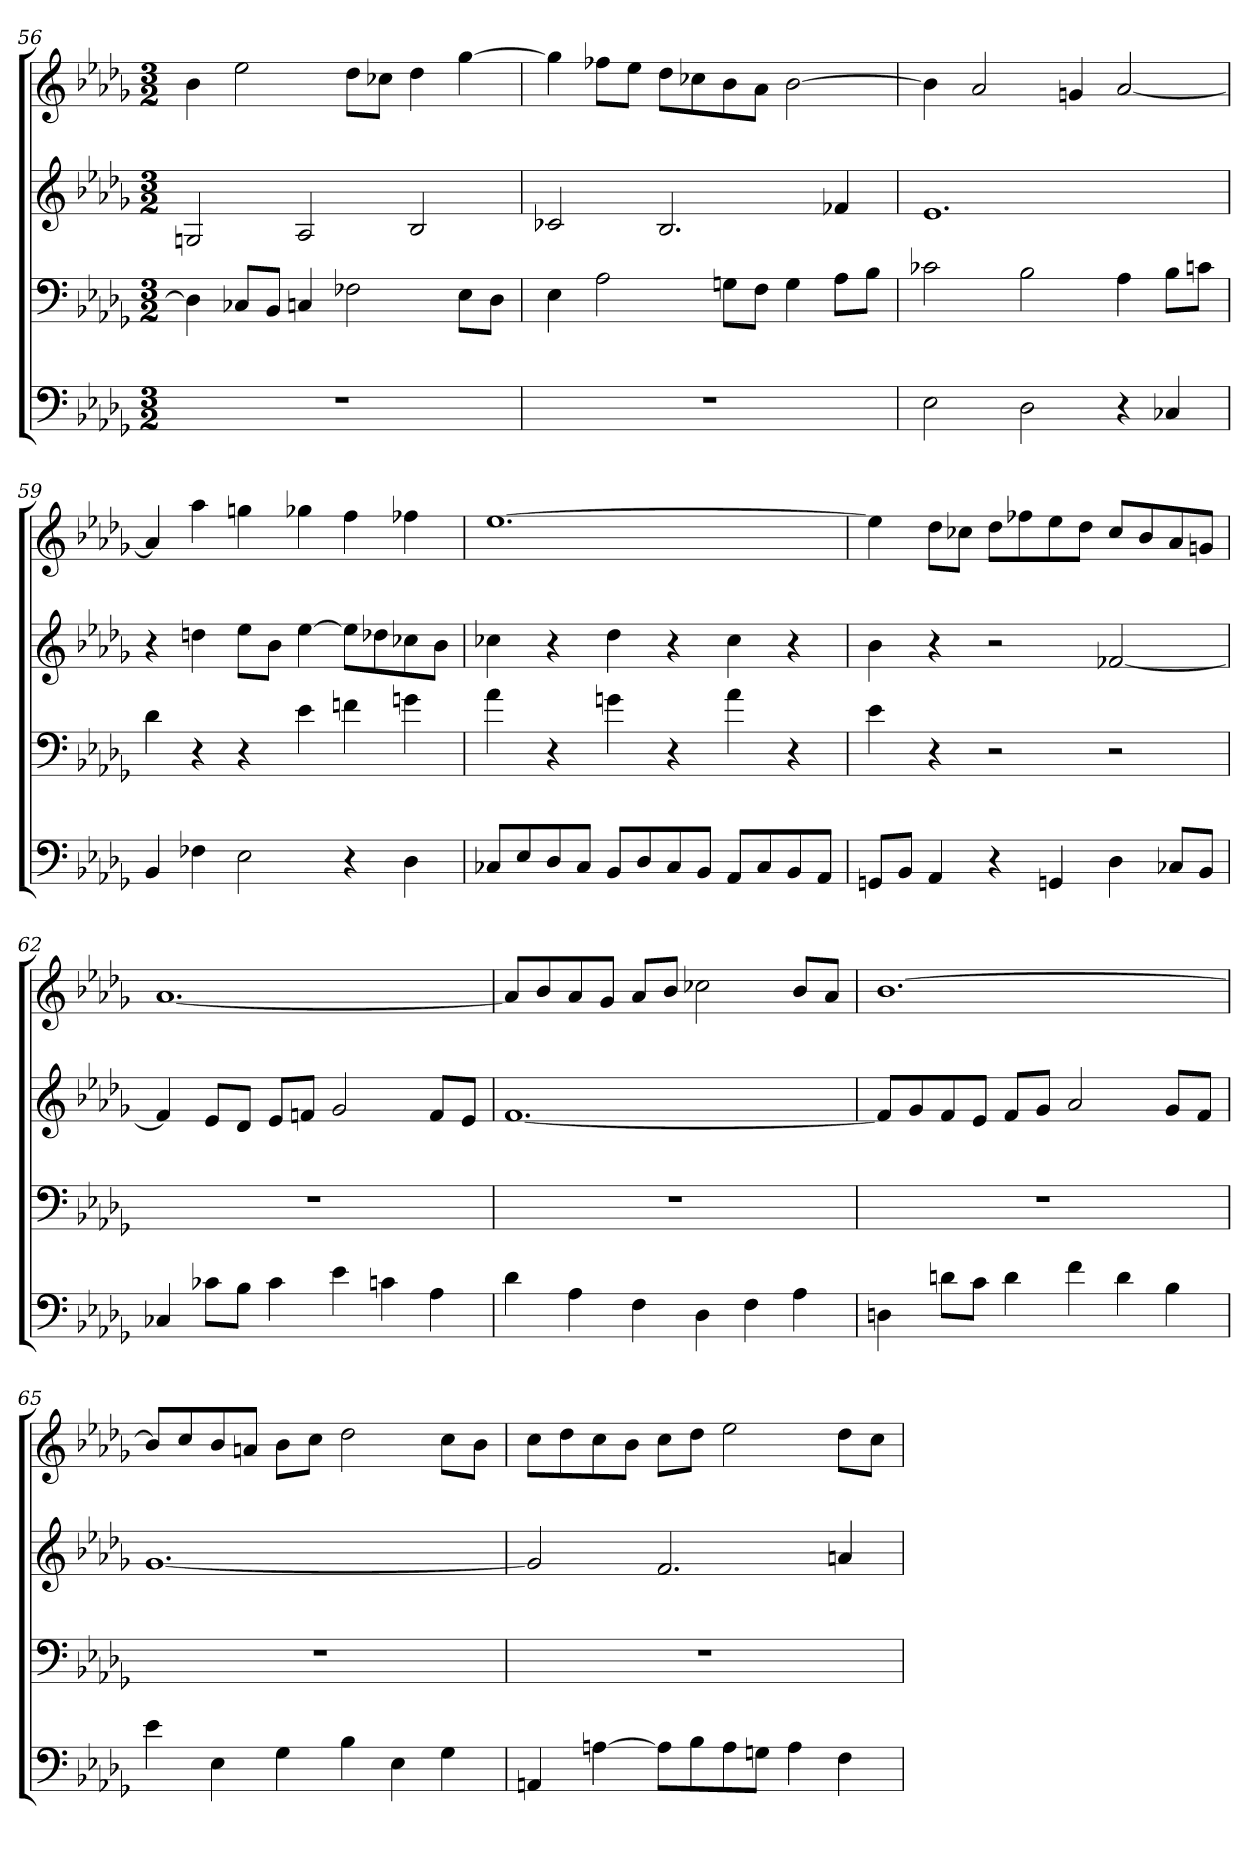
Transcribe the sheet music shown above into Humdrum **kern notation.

**kern	**kern	**kern	**kern
*part4	*part3	*part2	*part1
*staff4	*staff3	*staff2	*staff1
*clefF4	*clefF4	*clefG2	*clefG2
*k[b-e-a-d-g-]	*k[b-e-a-d-g-]	*k[b-e-a-d-g-]	*k[b-e-a-d-g-]
*b-:	*b-:	*b-:	*b-:
*M3/2	*M3/2	*M3/2	*M3/2
=56	=56	=56	=56
1.r	4D-]	2Gn	4b-
.	8C-X/L	.	2ee-
.	8BB-/J	.	.
.	4Cn	2A-	.
.	2F-X	.	8dd-\L
.	.	.	8cc-X\J
.	.	2B-	4dd-
.	8E-\L	.	[4gg-
.	8D-\J	.	.
=57	=57	=57	=57
1.r	4E-	2c-X	4gg-]
.	2A-	.	8ff-X\L
.	.	.	8ee-\J
.	.	2.B-	8dd-\L
.	.	.	8cc-X\
.	8Gn\L	.	8b-\
.	8F\J	.	8a-\J
.	4G	.	[2b-
.	8A-\L	4f-X	.
.	8B-\J	.	.
=58	=58	=58	=58
2E-	2c-X	1.e-	4b-]
.	.	.	2a-
2D-	2B-	.	.
.	.	.	4gn
4r	4A-	.	[2a-
4C-X	8B-\L	.	.
.	8cn\J	.	.
=59	=59	=59	=59
4BB-	4d-	4r	4a-]
4F-X	4r	4ddn	4aa-
2E-	4r	8ee-\L	4ggn
.	.	8b-\J	.
.	4e-	[4ee-	4gg-X
4r	4fn	8ee-\L]	4ff
.	.	8dd-X\	.
4D-	4gn	8cc-X\	4ff-X
.	.	8b-\J	.
=60	=60	=60	=60
8C-X/L	4a-	4cc-X	[1.ee-
8E-/	.	.	.
8D-/	4r	4r	.
8C-/J	.	.	.
8BB-/L	4gn	4dd-	.
8D-/	.	.	.
8C-/	4r	4r	.
8BB-/J	.	.	.
8AA-/L	4a-	4cc-	.
8C-/	.	.	.
8BB-/	4r	4r	.
8AA-/J	.	.	.
=61	=61	=61	=61
8GGn/L	4e-	4b-	4ee-]
8BB-/J	.	.	.
4AA-	4r	4r	8dd-\L
.	.	.	8cc-X\J
4r	2r	2r	8dd-\L
.	.	.	8ff-X\
4GGn	.	.	8ee-\
.	.	.	8dd-\J
4D-	2r	[2f-X	8cc-/L
.	.	.	8b-/
8C-X/L	.	.	8a-/
8BB-/J	.	.	8gn/J
=62	=62	=62	=62
4C-X	1.r	4f-]	[1.a-
8c-X\L	.	8e-/L	.
8B-\J	.	8d-/J	.
4c-	.	8e-/L	.
.	.	8fn/J	.
4e-	.	2g-	.
4cn	.	.	.
4A-	.	8f/L	.
.	.	8e-/J	.
=63	=63	=63	=63
4d-	1.r	[1.f	8a-/L]
.	.	.	8b-/
4A-	.	.	8a-/
.	.	.	8g-/J
4F	.	.	8a-/L
.	.	.	8b-/J
4D-	.	.	2cc-X
4F	.	.	.
4A-	.	.	8b-/L
.	.	.	8a-/J
=64	=64	=64	=64
4Dn	1.r	8f/L]	[1.b-
.	.	8g-/	.
8dn\L	.	8f/	.
8c\J	.	8e-/J	.
4d	.	8f/L	.
.	.	8g-/J	.
4f	.	2a-	.
4d	.	.	.
4B-	.	8g-/L	.
.	.	8f/J	.
=65	=65	=65	=65
4e-	1.r	[1.g-	8b-/L]
.	.	.	8cc/
4E-	.	.	8b-/
.	.	.	8an/J
4G-	.	.	8b-\L
.	.	.	8cc\J
4B-	.	.	2dd-
4E-	.	.	.
4G-	.	.	8cc\L
.	.	.	8b-\J
=66	=66	=66	=66
4AAn	1.r	2g-]	8cc\L
.	.	.	8dd-\
[4An	.	.	8cc\
.	.	.	8b-\J
8A\L]	.	2.f	8cc\L
8B-\	.	.	8dd-\J
8A\	.	.	2ee-
8Gn\J	.	.	.
4A	.	.	.
4F	.	4an	8dd-\L
.	.	.	8cc\J
=	=	=	=
*-	*-	*-	*-
